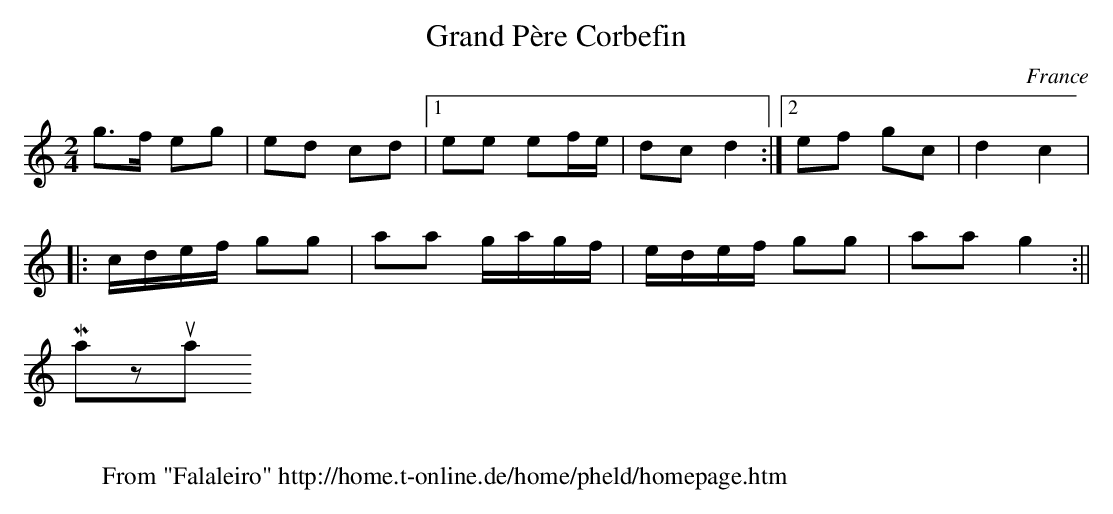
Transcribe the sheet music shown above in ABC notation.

X:1
T:Grand Père Corbefin
M:2/4
L:1/8
O:France
K:C
g>f eg|ed cd|1ee ef/2e/2|dc d2:|2ef gc|d2c2|
|:c/2d/2e/2f/2 gg|aa g/2a/2g/2f/2|e/2d/2e/2f/2 gg|aa g2:||
Mazurkas
W:
W: From "Falaleiro" http://home.t-online.de/home/pheld/homepage.htm
